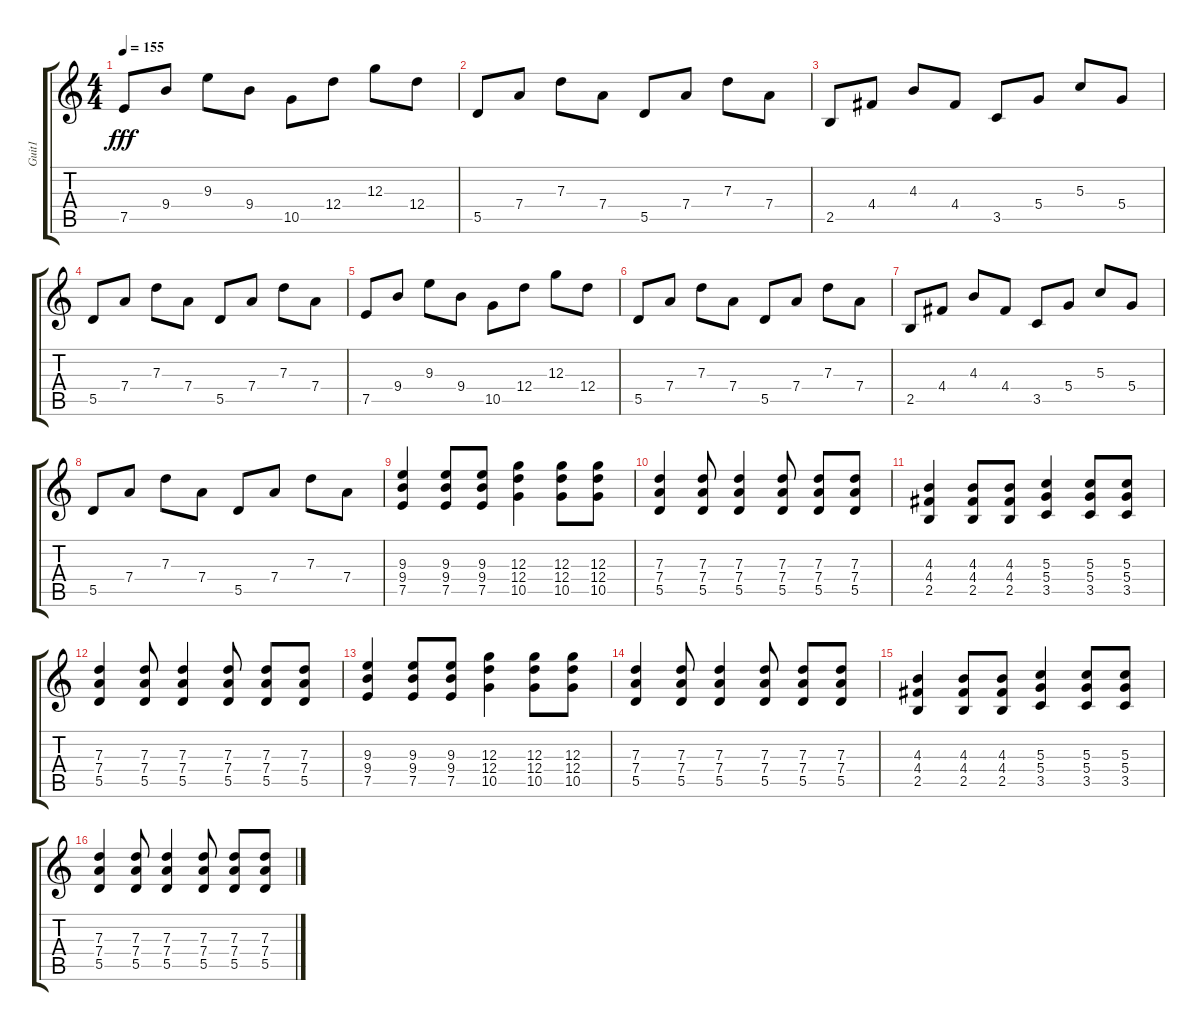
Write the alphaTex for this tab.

\track ("Guit1" "Guit1") {instrument acousticguitarnylon}
\staff {score tabs}
\tuning (E4 B3 G3 D3 A2 E2) {hide}
\ts (4 4)
\tempo 155
\clef g2
\ks c
7.5.8{dy fff} 9.4.8 9.3.8 9.4.8 10.5.8 12.4.8 12.3.8 12.4.8 |
5.5.8 7.4.8 7.3.8 7.4.8 5.5.8 7.4.8 7.3.8 7.4.8 |
2.5.8 4.4.8 4.3.8 4.4.8 3.5.8 5.4.8 5.3.8 5.4.8 |
5.5.8 7.4.8 7.3.8 7.4.8 5.5.8 7.4.8 7.3.8 7.4.8 |
7.5.8 9.4.8 9.3.8 9.4.8 10.5.8 12.4.8 12.3.8 12.4.8 |
5.5.8 7.4.8 7.3.8 7.4.8 5.5.8 7.4.8 7.3.8 7.4.8 |
2.5.8 4.4.8 4.3.8 4.4.8 3.5.8 5.4.8 5.3.8 5.4.8 |
5.5.8 7.4.8 7.3.8 7.4.8 5.5.8 7.4.8 7.3.8 7.4.8 |
(9.3 9.4 7.5).4 (9.3 9.4 7.5).8 (9.3 9.4 7.5).8 (12.3 12.4 10.5).4 (12.3 12.4 10.5).8 (12.3 12.4 10.5).8 |
(7.3 7.4 5.5).4 (7.3 7.4 5.5).8 (7.3 7.4 5.5).4 (7.3 7.4 5.5).8 (7.3 7.4 5.5).8 (7.3 7.4 5.5).8 |
(4.3 4.4 2.5).4 (4.3 4.4 2.5).8 (4.3 4.4 2.5).8 (5.3 5.4 3.5).4 (5.3 5.4 3.5).8 (5.3 5.4 3.5).8 |
(7.3 7.4 5.5).4 (7.3 7.4 5.5).8 (7.3 7.4 5.5).4 (7.3 7.4 5.5).8 (7.3 7.4 5.5).8 (7.3 7.4 5.5).8 |
(9.3 9.4 7.5).4 (9.3 9.4 7.5).8 (9.3 9.4 7.5).8 (12.3 12.4 10.5).4 (12.3 12.4 10.5).8 (12.3 12.4 10.5).8 |
(7.3 7.4 5.5).4 (7.3 7.4 5.5).8 (7.3 7.4 5.5).4 (7.3 7.4 5.5).8 (7.3 7.4 5.5).8 (7.3 7.4 5.5).8 |
(4.3 4.4 2.5).4 (4.3 4.4 2.5).8 (4.3 4.4 2.5).8 (5.3 5.4 3.5).4 (5.3 5.4 3.5).8 (5.3 5.4 3.5).8 |
(7.3 7.4 5.5).4 (7.3 7.4 5.5).8 (7.3 7.4 5.5).4 (7.3 7.4 5.5).8 (7.3 7.4 5.5).8 (7.3 7.4 5.5).8
